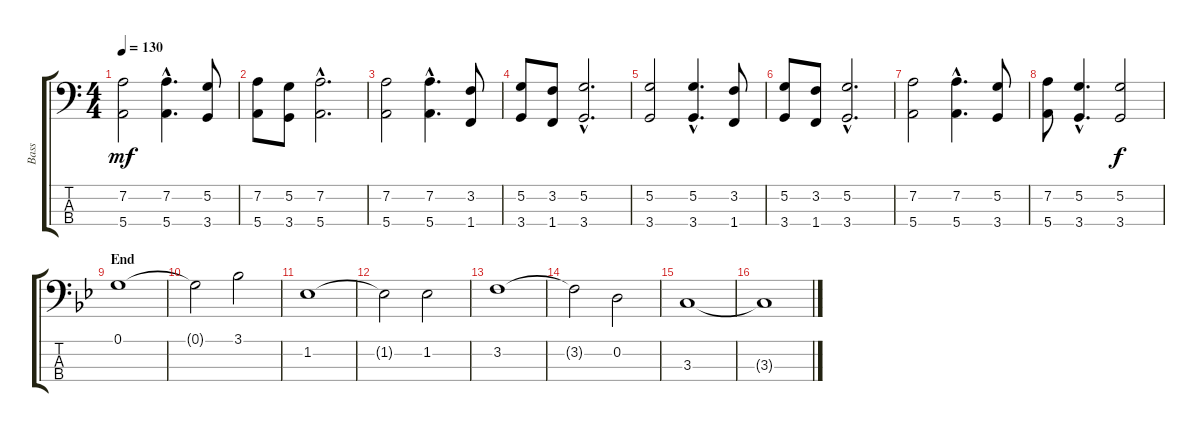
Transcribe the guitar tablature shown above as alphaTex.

\track ("Bass" "Bass") {instrument acousticbass}
\staff {score tabs}
\tuning (G2 D2 A1 E1) {hide}
\ts (4 4)
\tempo 130
\clef f4
\ks c
(7.2 5.4).2{dy mf} (7.2{hac} 5.4{hac}).4{d} (5.2 3.4).8 |
(7.2 5.4).8 (5.2 3.4).8 (7.2{hac} 5.4{hac}).2{d} |
(7.2 5.4).2 (7.2{hac} 5.4{hac}).4{d} (3.2 1.4).8 |
(5.2 3.4).8 (3.2 1.4).8 (5.2{hac} 3.4{hac}).2{d} |
(5.2 3.4).2 (5.2{hac} 3.4{hac}).4{d} (3.2 1.4).8 |
(5.2 3.4).8 (3.2 1.4).8 (5.2{hac} 3.4{hac}).2{d} |
(7.2 5.4).2 (7.2{hac} 5.4{hac}).4{d} (5.2 3.4).8 |
(7.2 5.4).8 (5.2{hac} 3.4{hac}).4{d} (5.2 3.4).2{dy f} |
\section ("" "End")
\ks bb
0.1.1 |
0.1{t}.2 3.1.2 |
1.2.1 |
1.2{t}.2 1.2.2 |
3.2.1 |
3.2{t}.2 0.2.2 |
3.3.1 |
3.3{t}.1
